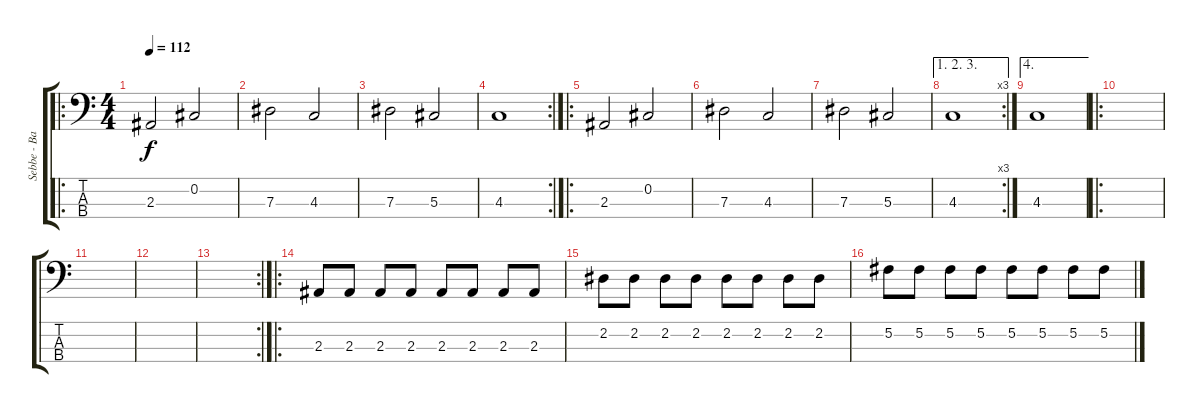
\track ("Sebbe - Bass Guitar" "Sebbe - Ba") {instrument electricbasspick}
\staff {score tabs}
\tuning (Gb2 Db2 Ab1 Eb1) {hide}
\ro
\ts (4 4)
\tempo 112
\clef f4
\ks c
2.3.2{dy f} 0.2.2 |
7.3.2 4.3.2 |
7.3.2 5.3.2 |
\rc 2
4.3.1 |
\ro
2.3.2 0.2.2 |
7.3.2 4.3.2 |
7.3.2 5.3.2 |
\ae (1 2 3)
\rc 3
4.3.1 |
\ae 4
4.3.1 |
\ro
|
|
|
\rc 2
|
\ro
2.3.8 2.3.8 2.3.8 2.3.8 2.3.8 2.3.8 2.3.8 2.3.8 |
2.2.8 2.2.8 2.2.8 2.2.8 2.2.8 2.2.8 2.2.8 2.2.8 |
5.2.8 5.2.8 5.2.8 5.2.8 5.2.8 5.2.8 5.2.8 5.2.8
